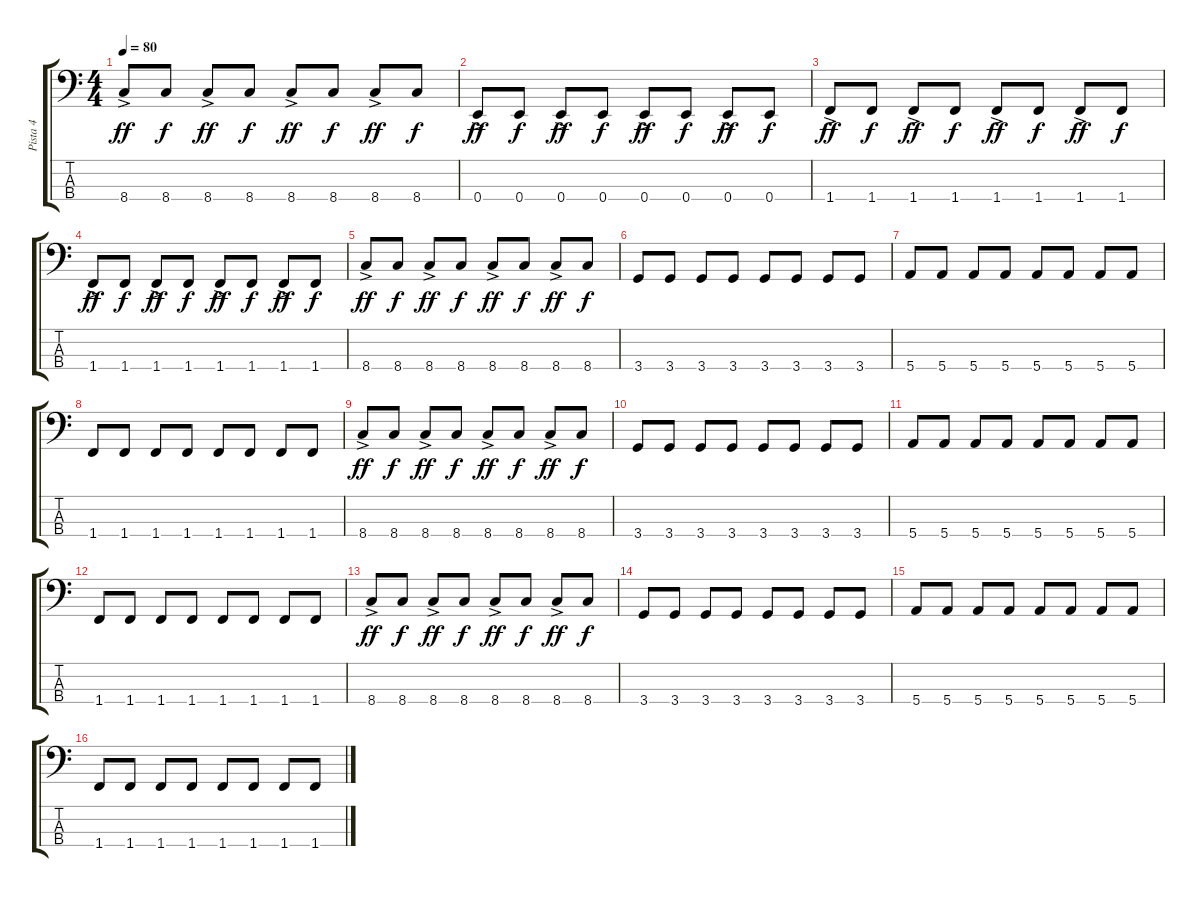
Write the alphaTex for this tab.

\track ("Pista 4" "Pista 4") {instrument acousticbass}
\staff {score tabs}
\tuning (G2 D2 A1 E1) {hide}
\ts (4 4)
\tempo 80
\clef f4
\ks c
8.4{ac}.8{dy ff} 8.4.8{dy f} 8.4{ac}.8{dy ff} 8.4.8{dy f} 8.4{ac}.8{dy ff} 8.4.8{dy f} 8.4{ac}.8{dy ff} 8.4.8{dy f} |
0.4{ac}.8{dy ff} 0.4.8{dy f} 0.4{ac}.8{dy ff} 0.4.8{dy f} 0.4{ac}.8{dy ff} 0.4.8{dy f} 0.4{ac}.8{dy ff} 0.4.8{dy f} |
1.4{ac}.8{dy ff} 1.4.8{dy f} 1.4{ac}.8{dy ff} 1.4.8{dy f} 1.4{ac}.8{dy ff} 1.4.8{dy f} 1.4{ac}.8{dy ff} 1.4.8{dy f} |
1.4{ac}.8{dy ff} 1.4.8{dy f} 1.4{ac}.8{dy ff} 1.4.8{dy f} 1.4{ac}.8{dy ff} 1.4.8{dy f} 1.4{ac}.8{dy ff} 1.4.8{dy f} |
8.4{ac}.8{dy ff} 8.4.8{dy f} 8.4{ac}.8{dy ff} 8.4.8{dy f} 8.4{ac}.8{dy ff} 8.4.8{dy f} 8.4{ac}.8{dy ff} 8.4.8{dy f} |
3.4.8 3.4.8 3.4.8 3.4.8 3.4.8 3.4.8 3.4.8 3.4.8 |
5.4.8 5.4.8 5.4.8 5.4.8 5.4.8 5.4.8 5.4.8 5.4.8 |
1.4.8 1.4.8 1.4.8 1.4.8 1.4.8 1.4.8 1.4.8 1.4.8 |
8.4{ac}.8{dy ff} 8.4.8{dy f} 8.4{ac}.8{dy ff} 8.4.8{dy f} 8.4{ac}.8{dy ff} 8.4.8{dy f} 8.4{ac}.8{dy ff} 8.4.8{dy f} |
3.4.8 3.4.8 3.4.8 3.4.8 3.4.8 3.4.8 3.4.8 3.4.8 |
5.4.8 5.4.8 5.4.8 5.4.8 5.4.8 5.4.8 5.4.8 5.4.8 |
1.4.8 1.4.8 1.4.8 1.4.8 1.4.8 1.4.8 1.4.8 1.4.8 |
8.4{ac}.8{dy ff} 8.4.8{dy f} 8.4{ac}.8{dy ff} 8.4.8{dy f} 8.4{ac}.8{dy ff} 8.4.8{dy f} 8.4{ac}.8{dy ff} 8.4.8{dy f} |
3.4.8 3.4.8 3.4.8 3.4.8 3.4.8 3.4.8 3.4.8 3.4.8 |
5.4.8 5.4.8 5.4.8 5.4.8 5.4.8 5.4.8 5.4.8 5.4.8 |
1.4.8 1.4.8 1.4.8 1.4.8 1.4.8 1.4.8 1.4.8 1.4.8
